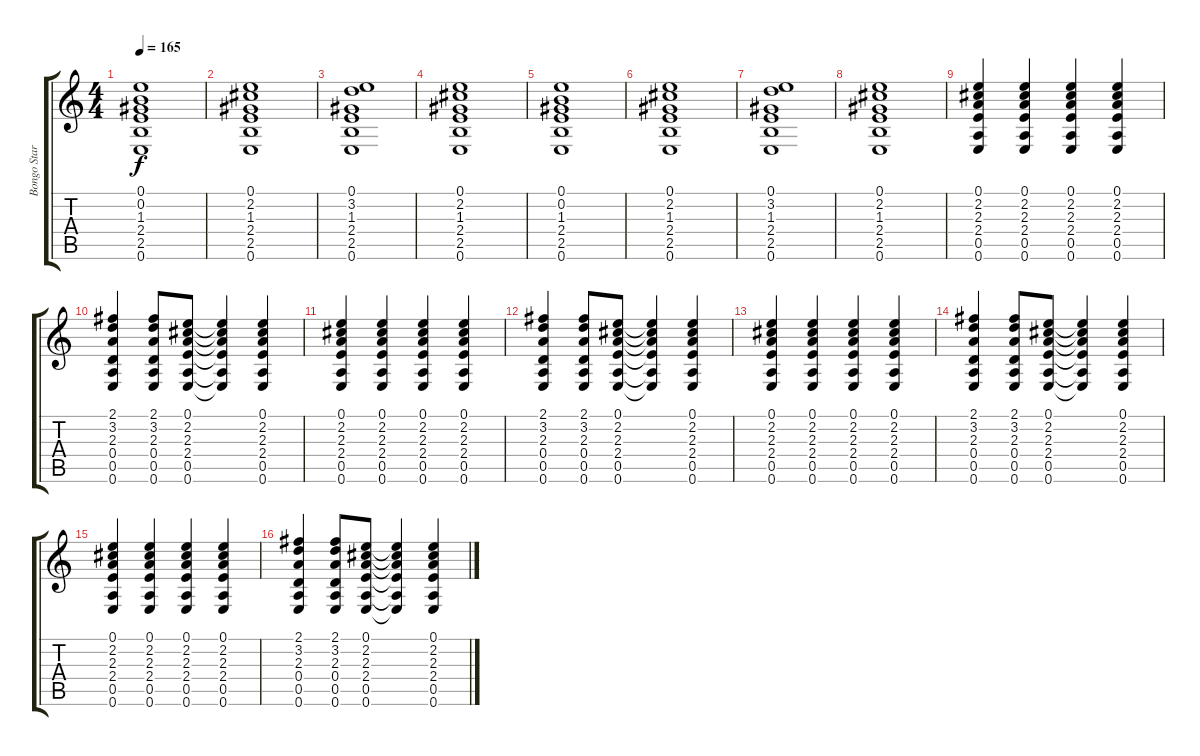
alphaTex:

\track ("Bongo Starr" "Bongo Star") {instrument overdrivenguitar}
\staff {score tabs}
\tuning (E4 B3 G3 D3 A2 E2) {hide}
\ts (4 4)
\tempo 165
\clef g2
\ks c
(0.1 0.2 1.3 2.4 2.5 0.6).1{dy f} |
(0.1 2.2 1.3 2.4 2.5 0.6).1 |
(0.1 3.2 1.3 2.4 2.5 0.6).1 |
(0.1 2.2 1.3 2.4 2.5 0.6).1 |
(0.1 0.2 1.3 2.4 2.5 0.6).1 |
(0.1 2.2 1.3 2.4 2.5 0.6).1 |
(0.1 3.2 1.3 2.4 2.5 0.6).1 |
(0.1 2.2 1.3 2.4 2.5 0.6).1 |
(0.1 2.2 2.3 2.4 0.5 0.6).4 (0.1 2.2 2.3 2.4 0.5 0.6).4 (0.1 2.2 2.3 2.4 0.5 0.6).4 (0.1 2.2 2.3 2.4 0.5 0.6).4 |
(2.1 3.2 2.3 0.4 0.5 0.6).4 (2.1 3.2 2.3 0.4 0.5 0.6).8 (0.1 2.2 2.3 2.4 0.5 0.6).8 (0.1{t} 2.2{t} 2.3{t} 2.4{t} 0.5{t} 0.6{t}).4 (0.1 2.2 2.3 2.4 0.5 0.6).4 |
(0.1 2.2 2.3 2.4 0.5 0.6).4 (0.1 2.2 2.3 2.4 0.5 0.6).4 (0.1 2.2 2.3 2.4 0.5 0.6).4 (0.1 2.2 2.3 2.4 0.5 0.6).4 |
(2.1 3.2 2.3 0.4 0.5 0.6).4 (2.1 3.2 2.3 0.4 0.5 0.6).8 (0.1 2.2 2.3 2.4 0.5 0.6).8 (0.1{t} 2.2{t} 2.3{t} 2.4{t} 0.5{t} 0.6{t}).4 (0.1 2.2 2.3 2.4 0.5 0.6).4 |
(0.1 2.2 2.3 2.4 0.5 0.6).4 (0.1 2.2 2.3 2.4 0.5 0.6).4 (0.1 2.2 2.3 2.4 0.5 0.6).4 (0.1 2.2 2.3 2.4 0.5 0.6).4 |
(2.1 3.2 2.3 0.4 0.5 0.6).4 (2.1 3.2 2.3 0.4 0.5 0.6).8 (0.1 2.2 2.3 2.4 0.5 0.6).8 (0.1{t} 2.2{t} 2.3{t} 2.4{t} 0.5{t} 0.6{t}).4 (0.1 2.2 2.3 2.4 0.5 0.6).4 |
(0.1 2.2 2.3 2.4 0.5 0.6).4 (0.1 2.2 2.3 2.4 0.5 0.6).4 (0.1 2.2 2.3 2.4 0.5 0.6).4 (0.1 2.2 2.3 2.4 0.5 0.6).4 |
(2.1 3.2 2.3 0.4 0.5 0.6).4 (2.1 3.2 2.3 0.4 0.5 0.6).8 (0.1 2.2 2.3 2.4 0.5 0.6).8 (0.1{t} 2.2{t} 2.3{t} 2.4{t} 0.5{t} 0.6{t}).4 (0.1 2.2 2.3 2.4 0.5 0.6).4
